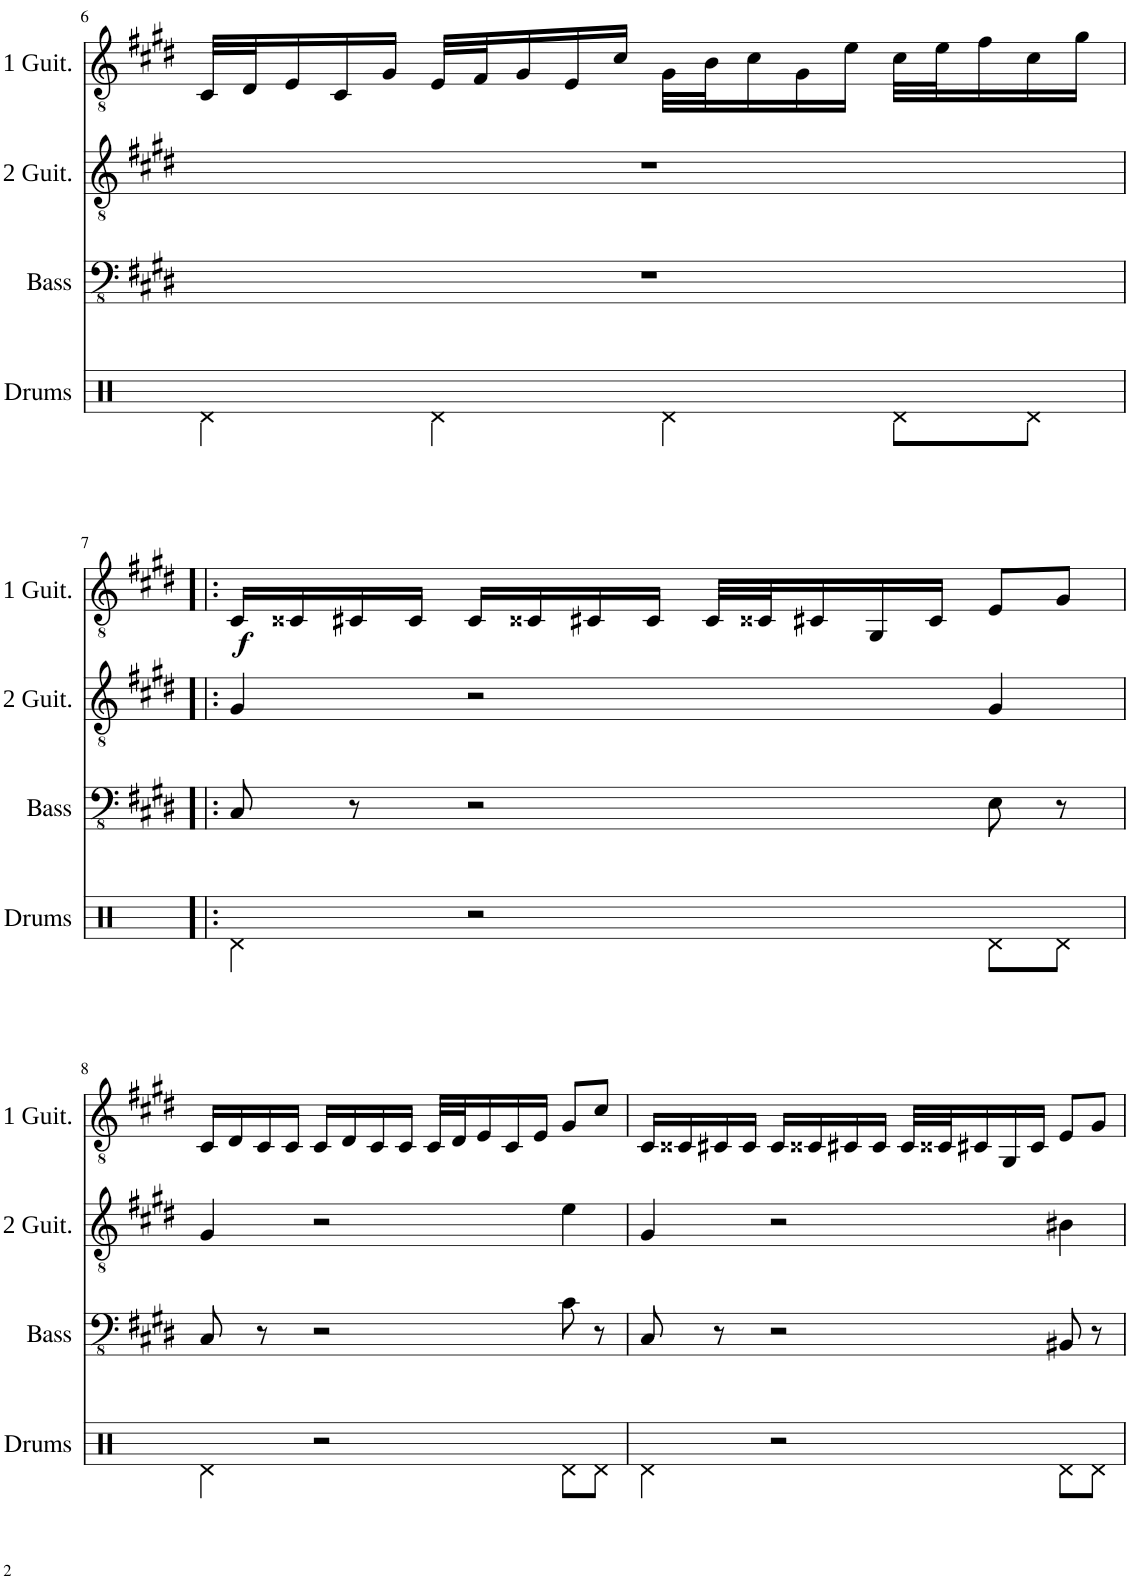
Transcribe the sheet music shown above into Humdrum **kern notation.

**kern	**kern	**kern	**dynam
*part3	*part2	*part1	*part1
*staff3	*staff2	*staff1	*staff1
*I"Bass Guitar	*I"Second Guitar	*I"First Guitar	*
*I'Bass	*I'2 Guit.	*I'1 Guit.	*
!!LO:PB:g=z
*clefFv4	*clefGv2	*clefGv2	*
*k[f#c#g#d#]	*k[f#c#g#d#]	*k[f#c#g#d#]	*
*M4/4	*M4/4	*M4/4	*
=6	=6	=6	=6
1r	1r	32C#/LLL	.
.	.	32D#/J	.
.	.	16E/	.
.	.	16C#/	.
.	.	16G#/JJ	.
.	.	32E/LLL	.
.	.	32F#/J	.
.	.	16G#/	.
.	.	16E/	.
.	.	16c#/JJ	.
.	.	32G#\LLL	.
.	.	32B\J	.
.	.	16c#\	.
.	.	16G#\	.
.	.	16e\JJ	.
.	.	32c#\LLL	.
.	.	32e\J	.
.	.	16f#\	.
.	.	16c#\	.
.	.	16g#\JJ	.
!!LO:LB:g=z
=7!|:	=7!|:	=7!|:	=7!|:
!	!	!	!LO:DY:b
8CC#/	4G#/	16C#/LL	f
.	.	16C##X/	.
8r	.	16C#X/	.
.	.	16C#/JJ	.
2r	2r	16C#/LL	.
.	.	16C##X/	.
.	.	16C#X/	.
.	.	16C#/JJ	.
.	.	32C#/LLL	.
.	.	32C##X/J	.
.	.	16C#X/	.
.	.	16GG#/	.
.	.	16C#/JJ	.
8EE\	4G#/	8E/L	.
8r	.	8G#/J	.
!!LO:LB:g=z
=8	=8	=8	=8
8CC#/	4G#/	16C#/LL	.
.	.	16D#/	.
8r	.	16C#/	.
.	.	16C#/JJ	.
2r	2r	16C#/LL	.
.	.	16D#/	.
.	.	16C#/	.
.	.	16C#/JJ	.
.	.	32C#/LLL	.
.	.	32D#/J	.
.	.	16E/	.
.	.	16C#/	.
.	.	16E/JJ	.
8C#\	4e\	8G#/L	.
8r	.	8c#/J	.
=9	=9	=9	=9
8CC#/	4G#/	16C#/LL	.
.	.	16C##X/	.
8r	.	16C#X/	.
.	.	16C#/JJ	.
2r	2r	16C#/LL	.
.	.	16C##X/	.
.	.	16C#X/	.
.	.	16C#/JJ	.
.	.	32C#/LLL	.
.	.	32C##X/J	.
.	.	16C#X/	.
.	.	16GG#/	.
.	.	16C#/JJ	.
8BBB#X/	4B#X\	8E/L	.
8r	.	8G#/J	.
=	=	=	=
*-	*-	*-	*-
